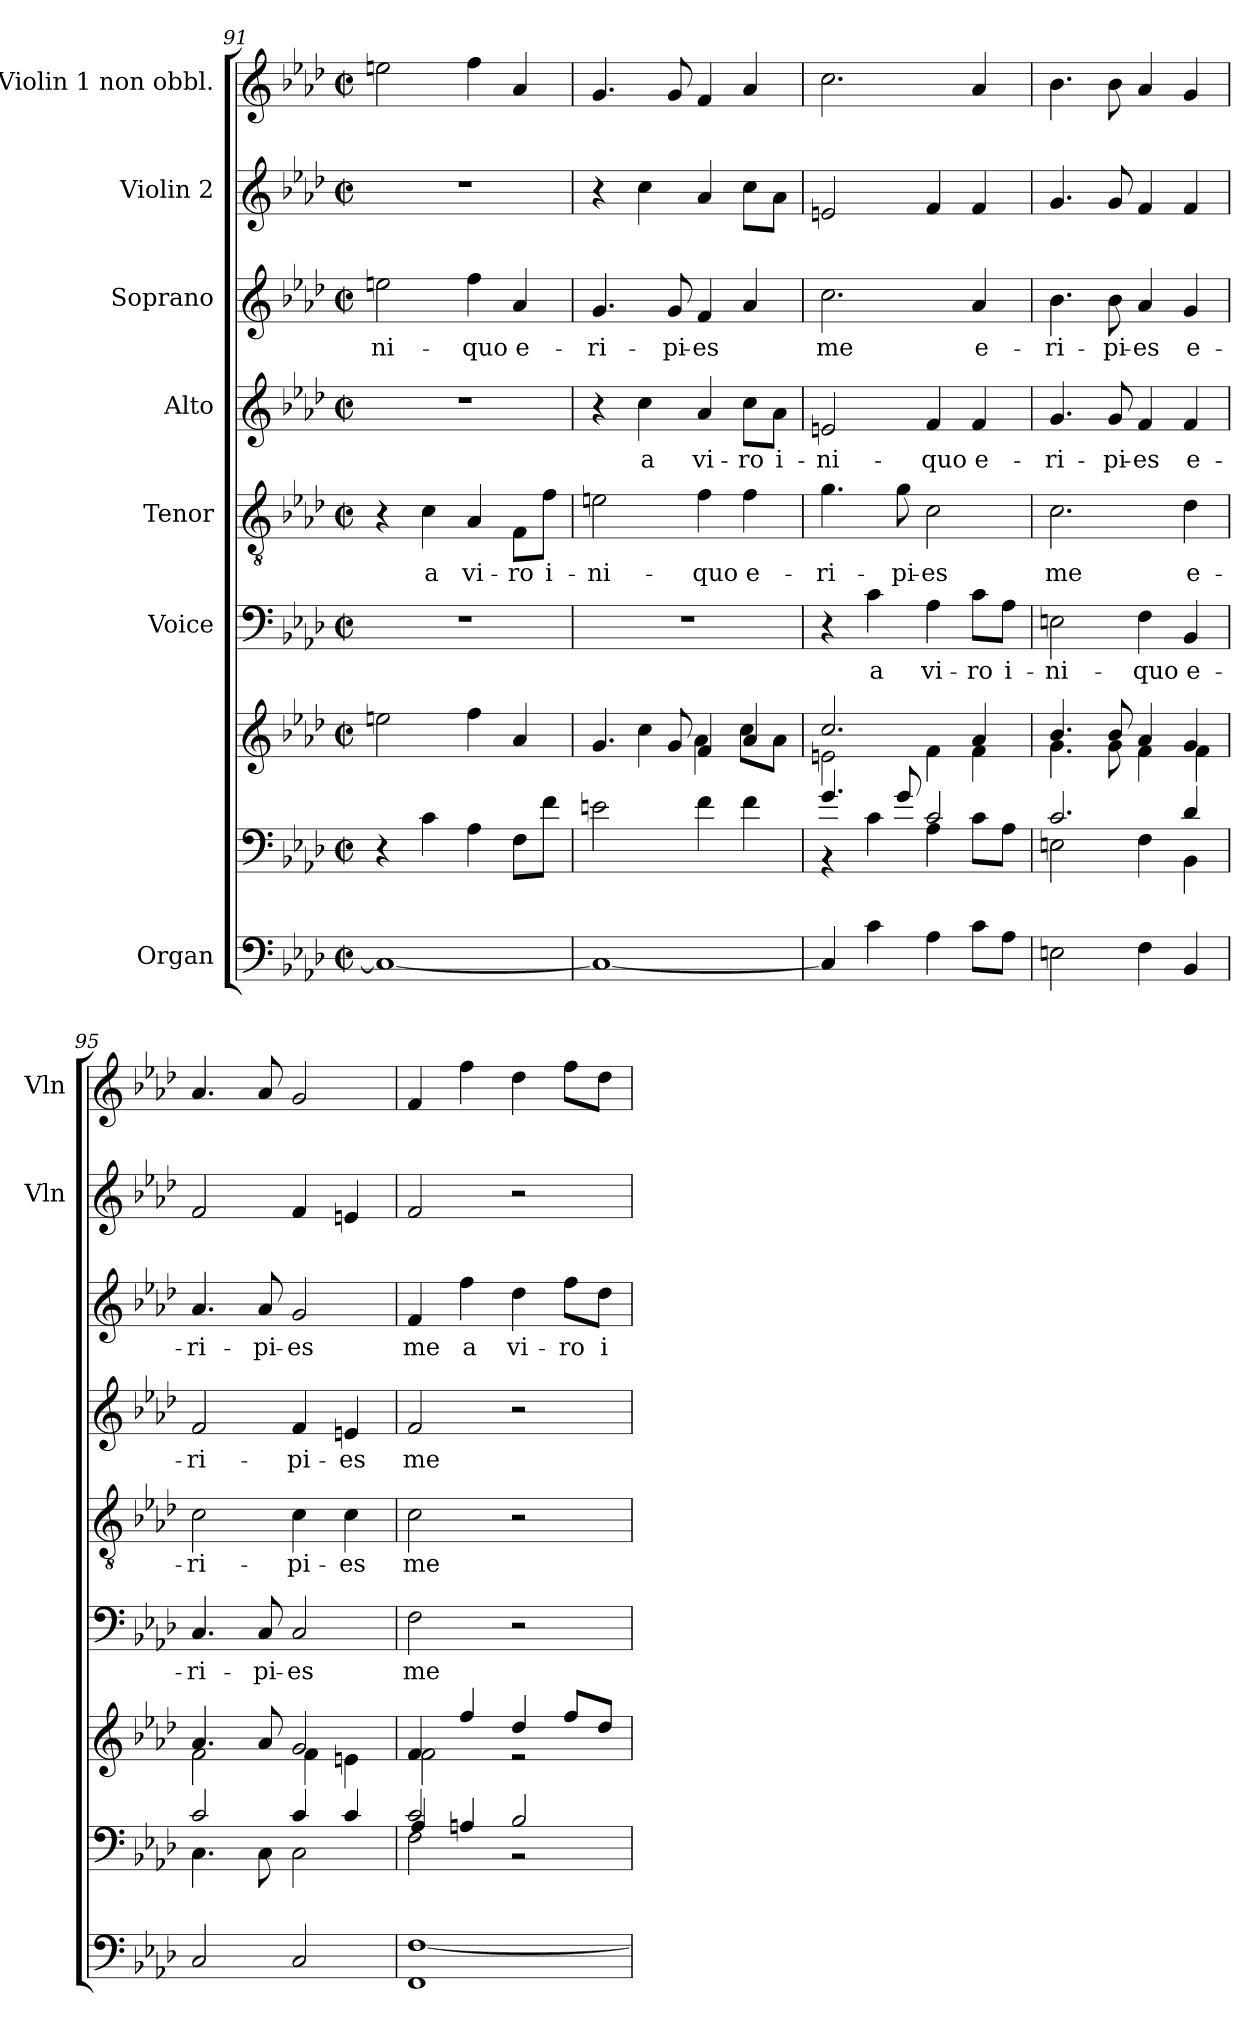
**kern	**kern	**kern	**kern	**text	**kern	**text	**kern	**text	**kern	**text	**kern	**kern
*part7	*part7	*part7	*part6	*part6	*part5	*part5	*part4	*part4	*part3	*part3	*part2	*part1
*staff9	*staff8	*staff7	*staff6	*staff6	*staff5	*staff5	*staff4	*staff4	*staff3	*staff3	*staff2	*staff1
*I"Organ	*	*	*I"Voice	*	*I"Tenor	*	*I"Alto	*	*I"Soprano	*	*I"Violin 2	*I"Violin 1  non obbl.
*	*	*	*	*	*	*	*	*	*	*	*I'Vln	*I'Vln
*clefF4	*clefF4	*clefG2	*clefF4	*	*clefGv2	*	*clefG2	*	*clefG2	*	*clefG2	*clefG2
*k[b-e-a-d-]	*k[b-e-a-d-]	*k[b-e-a-d-]	*k[b-e-a-d-]	*	*k[b-e-a-d-]	*	*k[b-e-a-d-]	*	*k[b-e-a-d-]	*	*k[b-e-a-d-]	*k[b-e-a-d-]
*M2/2	*M2/2	*M2/2	*M2/2	*	*M2/2	*	*M2/2	*	*M2/2	*	*M2/2	*M2/2
*met(c|)	*met(c|)	*met(c|)	*met(c|)	*	*met(c|)	*	*met(c|)	*	*met(c|)	*	*met(c|)	*met(c|)
=91	=91	=91	=91	=91	=91	=91	=91	=91	=91	=91	=91	=91
!	!	!	!	!	!	!	!	!	!	!LO:LY:b	!	!
1C_	4r	2een\	1r	.	4r	.	1r	.	2een\	-ni-	1r	2een\
!	!	!	!	!	!	!LO:LY:b	!	!	!	!	!	!
.	4c\	.	.	.	4c\	a	.	.	.	.	.	.
!	!	!	!	!	!	!LO:LY:b	!	!	!	!LO:LY:b	!	!
.	4A-\	4ff\	.	.	4A-/	vi-	.	.	4ff\	-quo	.	4ff\
!	!	!	!	!	!	!LO:LY:b	!	!	!	!LO:LY:b	!	!
.	8F\L	4a-/	.	.	8F\L	-ro	.	.	4a-/	e-	.	4a-/
!	!	!	!	!	!	!LO:LY:b	!	!	!	!	!	!
.	8f\J	.	.	.	8f\J	i-	.	.	.	.	.	.
!!LO:PB:g=z
=92	=92	=92	=92	=92	=92	=92	=92	=92	=92	=92	=92	=92
*	*	*^	*	*	*	*	*	*	*	*	*	*
!	!	!	!	!	!	!	!LO:LY:b	!	!	!	!LO:LY:b	!	!
1C_	2en\	4.g/	4ryy	1r	.	2en\	-ni-	4r	.	4.g/	-ri-	4r	4.g/
!	!	!	!	!	!	!	!	!	!LO:LY:b	!	!	!	!
.	.	.	4cc\	.	.	.	.	4cc\	a	.	.	4cc\	.
!	!	!	!	!	!	!	!	!	!	!	!LO:LY:b	!	!
.	.	8g/	.	.	.	.	.	.	.	8g/	-pi-	.	8g/
!	!	!	!	!	!	!	!LO:LY:b	!	!LO:LY:b	!	!LO:LY:b	!	!
.	4f\	4f/	4a-\	.	.	4f\	-quo	4a-/	vi-	4f/	-es	4a-/	4f/
!	!	!	!	!	!	!	!LO:LY:b	!	!LO:LY:b	!	!	!	!
.	4f\	4a-/	8cc\L	.	.	4f\	e-	8cc\L	-ro	4a-/	.	8cc\L	4a-/
!	!	!	!	!	!	!	!	!	!LO:LY:b	!	!	!	!
.	.	.	8a-\J	.	.	.	.	8a-\J	i-	.	.	8a-\J	.
=93	=93	=93	=93	=93	=93	=93	=93	=93	=93	=93	=93	=93	=93
*	*^	*	*	*	*	*	*	*	*	*	*	*	*
!	!	!	!	!	!	!	!	!LO:LY:b	!	!LO:LY:b	!	!LO:LY:b	!	!
4C/]	4.g/	4r	2.cc/	2en\	4r	.	4.g\	-ri-	2en/	-ni-	2.cc\	me	2en/	2.cc\
!	!	!	!	!	!	!LO:LY:b	!	!	!	!	!	!	!	!
4c\	.	4c\	.	.	4c\	a	.	.	.	.	.	.	.	.
!	!	!	!	!	!	!	!	!LO:LY:b	!	!	!	!	!	!
.	8g/	.	.	.	.	.	8g\	-pi-	.	.	.	.	.	.
!	!	!	!	!	!	!LO:LY:b	!	!LO:LY:b	!	!LO:LY:b	!	!	!	!
4A-\	2c/	4A-\	.	4f\	4A-\	vi-	2c\	-es	4f/	-quo	.	.	4f/	.
!	!	!	!	!	!	!LO:LY:b	!	!	!	!LO:LY:b	!	!LO:LY:b	!	!
8c\L	.	8c\L	4a-/	4f\	8c\L	-ro	.	.	4f/	e-	4a-/	e-	4f/	4a-/
!	!	!	!	!	!	!LO:LY:b	!	!	!	!	!	!	!	!
8A-\J	.	8A-\J	.	.	8A-\J	i-	.	.	.	.	.	.	.	.
=94	=94	=94	=94	=94	=94	=94	=94	=94	=94	=94	=94	=94	=94	=94
!	!	!	!	!	!	!LO:LY:b	!	!LO:LY:b	!	!LO:LY:b	!	!LO:LY:b	!	!
2En\	2.c/	2En\	4.b-/	4.g\	2En\	-ni-	2.c\	me	4.g/	-ri-	4.b-\	-ri-	4.g/	4.b-\
!	!	!	!	!	!	!	!	!	!	!LO:LY:b	!	!LO:LY:b	!	!
.	.	.	8b-/	8g\	.	.	.	.	8g/	-pi-	8b-\	-pi-	8g/	8b-\
!	!	!	!	!	!	!LO:LY:b	!	!	!	!LO:LY:b	!	!LO:LY:b	!	!
4F\	.	4F\	4a-/	4f\	4F\	-quo	.	.	4f/	-es	4a-/	-es	4f/	4a-/
!	!	!	!	!	!	!LO:LY:b	!	!LO:LY:b	!	!LO:LY:b	!	!LO:LY:b	!	!
4BB-/	4d-/	4BB-\	4g/	4f\	4BB-/	e-	4d-\	e-	4f/	e-	4g/	e-	4f/	4g/
=95	=95	=95	=95	=95	=95	=95	=95	=95	=95	=95	=95	=95	=95	=95
!	!	!	!	!	!	!LO:LY:b	!	!LO:LY:b	!	!LO:LY:b	!	!LO:LY:b	!	!
2C/	2c/	4.C\	4.a-/	2f\	4.C/	-ri-	2c\	-ri-	2f/	-ri-	4.a-/	-ri-	2f/	4.a-/
!	!	!	!	!	!	!LO:LY:b	!	!	!	!	!	!LO:LY:b	!	!
.	.	8C\	8a-/	.	8C/	-pi-	.	.	.	.	8a-/	-pi-	.	8a-/
!	!	!	!	!	!	!LO:LY:b	!	!LO:LY:b	!	!LO:LY:b	!	!LO:LY:b	!	!
2C/	4c/	2C\	2g/	4f\	2C/	-es	4c\	-pi-	4f/	-pi-	2g/	-es	4f/	2g/
!	!	!	!	!	!	!	!	!LO:LY:b	!	!LO:LY:b	!	!	!	!
.	4c/	.	.	4en\	.	.	4c\	-es	4en/	-es	.	.	4en/	.
=96	=96	=96	=96	=96	=96	=96	=96	=96	=96	=96	=96	=96	=96	=96
*^	*	*^	*	*	*	*	*	*	*	*	*	*	*	*
!	!	!	!	!	!	!	!	!LO:LY:b	!	!LO:LY:b	!	!LO:LY:b	!	!LO:LY:b	!	!
1FF	[1F	2c/	2F\	4A-/	4f/	2f\	2F\	me	2c\	me	2f/	me	4f/	me	2f/	4f/
!	!	!	!	!	!	!	!	!	!	!	!	!	!	!LO:LY:b	!	!
.	.	.	.	4An/	4ff/	.	.	.	.	.	.	.	4ff\	a	.	4ff\
!	!	!	!	!	!	!	!	!	!	!	!	!	!	!LO:LY:b	!	!
.	.	2B-/	2r	2ryy	4dd-/	2r	2r	.	2r	.	2r	.	4dd-\	vi-	2r	4dd-\
!	!	!	!	!	!	!	!	!	!	!	!	!	!	!LO:LY:b	!	!
.	.	.	.	.	8ff/L	.	.	.	.	.	.	.	8ff\L	-ro	.	8ff\L
!	!	!	!	!	!	!	!	!	!	!	!	!	!	!LO:LY:b	!	!
.	.	.	.	.	8dd-/J	.	.	.	.	.	.	.	8dd-\J	i-	.	8dd-\J
*v	*v	*	*	*	*	*	*	*	*	*	*	*	*	*	*	*
*	*v	*v	*v	*	*	*	*	*	*	*	*	*	*	*	*
*	*	*v	*v	*	*	*	*	*	*	*	*	*	*
=	=	=	=	=	=	=	=	=	=	=	=	=
*-	*-	*-	*-	*-	*-	*-	*-	*-	*-	*-	*-	*-
